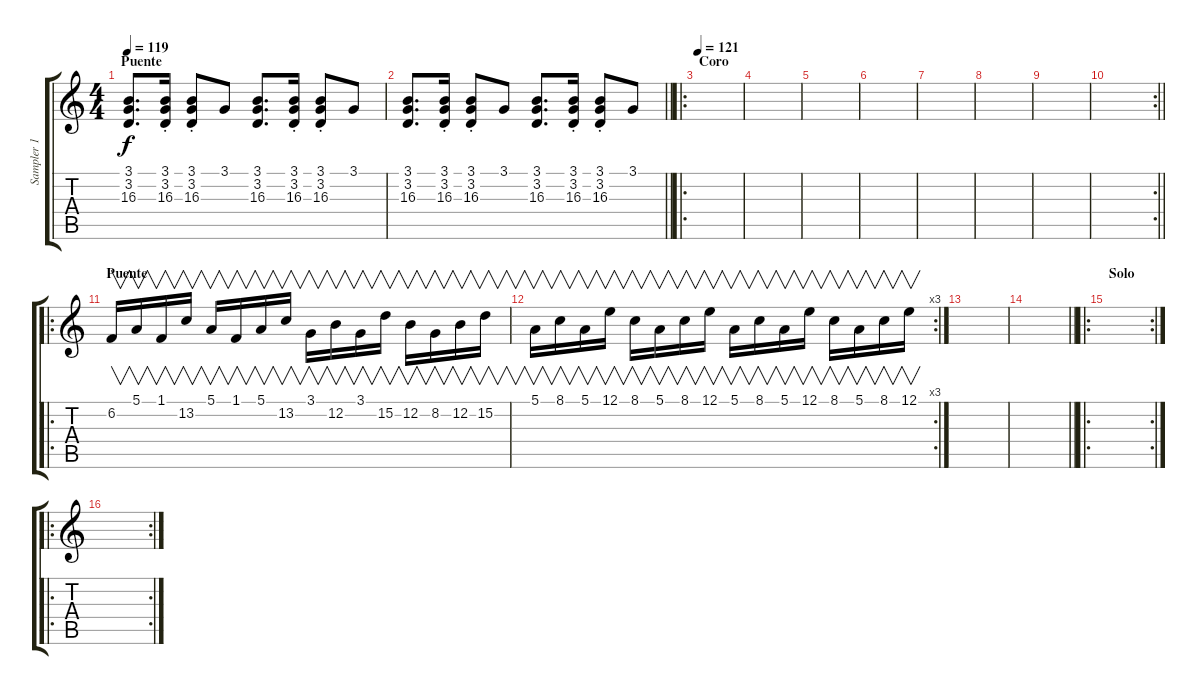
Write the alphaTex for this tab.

\track ("Sampler 1" "Sampler 1") {instrument electricpiano1}
\staff {score tabs}
\tuning (E4 B3 G3 D3 A2 E2) {hide}
\ts (4 4)
\section ("" "Puente")
\tempo 119
\clef g2
\ks c
(3.1 3.2 16.3).8{d dy f} (3.1{st} 3.2{st} 16.3{st}).16 (3.1{st} 3.2{st} 16.3{st}).8 3.1.8 (3.1 3.2 16.3).8{d} (3.1{st} 3.2{st} 16.3{st}).16 (3.1{st} 3.2{st} 16.3{st}).8 3.1.8 |
\barLineRight lightlight
(3.1 3.2 16.3).8{d} (3.1{st} 3.2{st} 16.3{st}).16 (3.1{st} 3.2{st} 16.3{st}).8 3.1.8 (3.1 3.2 16.3).8{d} (3.1{st} 3.2{st} 16.3{st}).16 (3.1{st} 3.2{st} 16.3{st}).8 3.1.8 |
\ro
\section ("" "Coro")
\tempo 121
|
|
|
|
|
|
|
\rc 2
\barLineRight lightlight
|
\ro
\section ("" "Puente")
6.2.16{v balance 8 instrument lead1square} 5.1.16{v} 1.1.16{v} 13.2.16{v} 5.1.16{v} 1.1.16{v} 5.1.16{v} 13.2.16{v} 3.1.16{v} 12.2.16{v} 3.1.16{v} 15.2.16{v} 12.2.16{v} 8.2.16{v} 12.2.16{v} 15.2.16{v} |
\rc 3
5.1.16{v} 8.1.16{v} 5.1.16{v} 12.1.16{v} 8.1.16{v} 5.1.16{v} 8.1.16{v} 12.1.16{v} 5.1.16{v} 8.1.16{v} 5.1.16{v} 12.1.16{v} 8.1.16{v} 5.1.16{v} 8.1.16{v} 12.1.16{v} |
|
\barLineRight lightlight
|
\ro
\rc 2
\section ("" "Solo")
|
\ro
\rc 2
